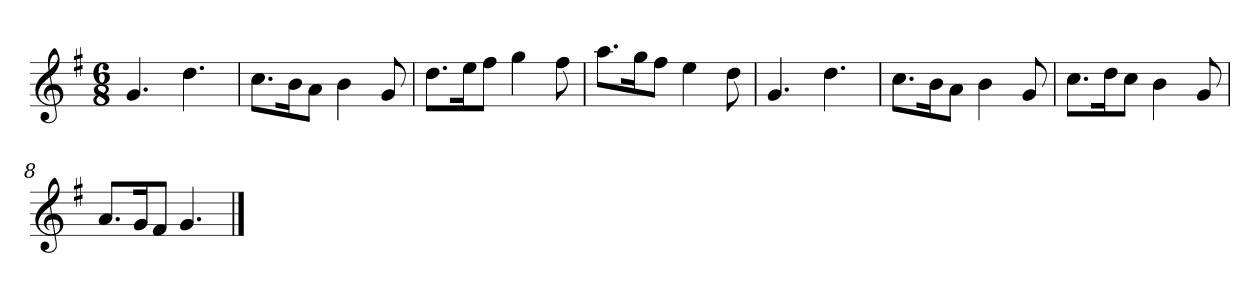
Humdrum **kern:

**kern
*part1
*staff1
*clefG2
*k[f#]
*G:
*M6/8
=1
4.g/
4.dd\
=2
8.cc\L
16b\K
8a\J
4b\
8g/
=3
8.dd\L
16ee\K
8ff#\J
4gg\
8ff#\
=4
8.aa\L
16gg\K
8ff#\J
4ee\
8dd\
=5
4.g/
4.dd\
=6
8.cc\L
16b\K
8a\J
4b\
8g/
=7
8.cc\L
16dd\K
8cc\J
4b\
8g/
=8
8.a/L
16g/K
8f#/J
4.g/
==
*-
